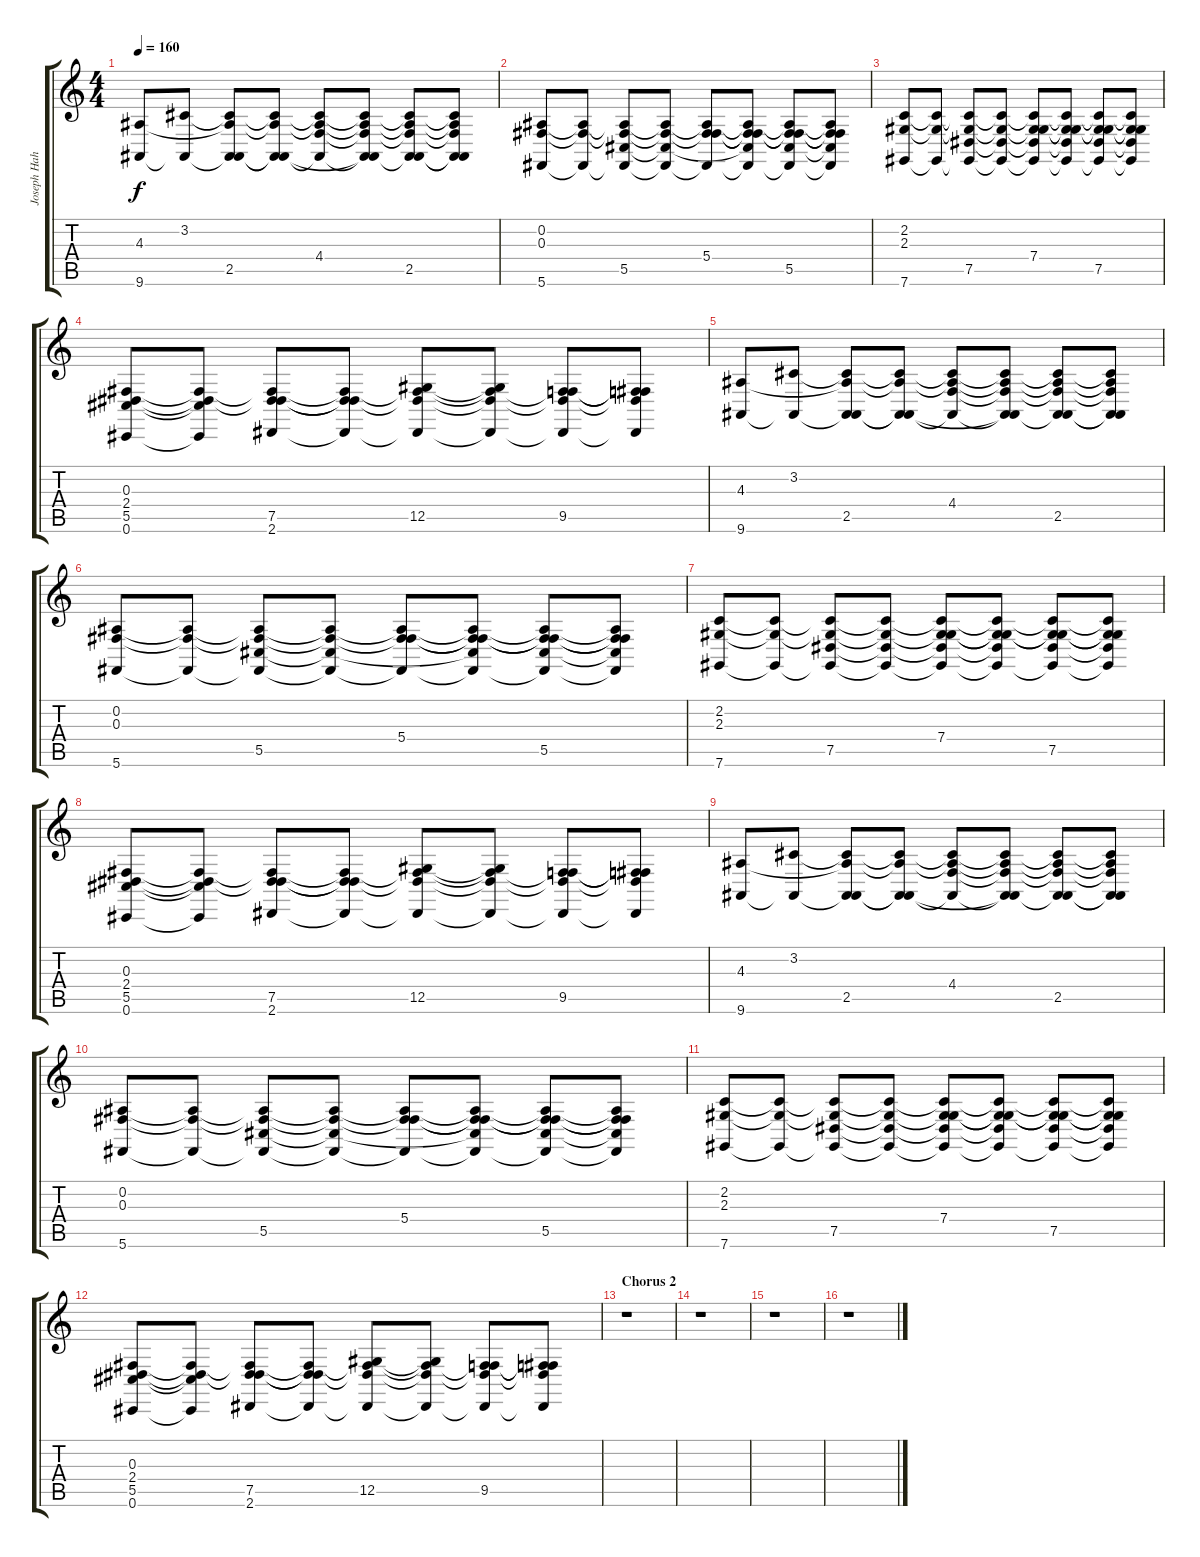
\track ("Joseph Hahn (Sampler)" "Joseph Hah") {instrument harpsichord}
\staff {score tabs}
\tuning (Eb4 Bb3 Gb3 Db3 Ab2 Db2) {hide}
\ts (4 4)
\tempo 160
\clef g2
\ks c
(4.3 9.6).8{dy f} (3.2 9.6{t}).8 (3.2{t} 4.3{t} 2.5 9.6{t}).8 (3.2{t} 4.3{t} 2.5{t} 9.6{t}).8 (3.2{t} 4.3{t} 4.4 9.6{t}).8 (3.2{t} 4.3{t} 4.4{t} 2.5{t} 9.6{t}).8 (3.2{t} 4.3{t} 4.4{t} 2.5 9.6{t}).8 (3.2{t} 4.3{t} 4.4{t} 2.5{t} 9.6{t}).8 |
(0.2 0.3 5.6).8 (0.2{t} 0.3{t} 5.6{t}).8 (0.2{t} 0.3{t} 5.5 5.6{t}).8 (0.2{t} 0.3{t} 5.5{t} 5.6{t}).8 (0.2{t} 0.3{t} 5.4 5.6{t}).8 (0.2{t} 0.3{t} 5.4{t} 5.5{t} 5.6{t}).8 (0.2{t} 0.3{t} 5.4{t} 5.5 5.6{t}).8 (0.2{t} 0.3{t} 5.4{t} 5.5{t} 5.6{t}).8 |
(2.2 2.3 7.6).8 (2.2{t} 2.3{t} 7.6{t}).8 (2.2{t} 2.3{t} 7.5 7.6{t}).8 (2.2{t} 2.3{t} 7.5{t} 7.6{t}).8 (2.2{t} 2.3{t} 7.4 7.5{t} 7.6{t}).8 (2.2{t} 2.3{t} 7.4{t} 7.5{t} 7.6{t}).8 (2.2{t} 2.3{t} 7.4{t} 7.5 7.6{t}).8 (2.2{t} 2.3{t} 7.4{t} 7.5{t} 7.6{t}).8 |
(0.3 2.4 5.5 0.6).8 (0.3{t} 2.4{t} 5.5{t} 0.6{t}).8 (0.3{t} 2.4{t} 7.5 2.6).8 (0.3{t} 2.4{t} 7.5{t} 2.6{t}).8 (0.3{t} 2.4{t} 12.5 2.6{t}).8 (0.3{t} 2.4{t} 12.5{t} 2.6{t}).8 (0.3{t} 2.4{t} 9.5 2.6{t}).8 (0.3{t} 2.4{t} 9.5{t} 2.6{t}).8 |
(4.3 9.6).8 (3.2 9.6{t}).8 (3.2{t} 4.3{t} 2.5 9.6{t}).8 (3.2{t} 4.3{t} 2.5{t} 9.6{t}).8 (3.2{t} 4.3{t} 4.4 9.6{t}).8 (3.2{t} 4.3{t} 4.4{t} 2.5{t} 9.6{t}).8 (3.2{t} 4.3{t} 4.4{t} 2.5 9.6{t}).8 (3.2{t} 4.3{t} 4.4{t} 2.5{t} 9.6{t}).8 |
(0.2 0.3 5.6).8 (0.2{t} 0.3{t} 5.6{t}).8 (0.2{t} 0.3{t} 5.5 5.6{t}).8 (0.2{t} 0.3{t} 5.5{t} 5.6{t}).8 (0.2{t} 0.3{t} 5.4 5.6{t}).8 (0.2{t} 0.3{t} 5.4{t} 5.5{t} 5.6{t}).8 (0.2{t} 0.3{t} 5.4{t} 5.5 5.6{t}).8 (0.2{t} 0.3{t} 5.4{t} 5.5{t} 5.6{t}).8 |
(2.2 2.3 7.6).8 (2.2{t} 2.3{t} 7.6{t}).8 (2.2{t} 2.3{t} 7.5 7.6{t}).8 (2.2{t} 2.3{t} 7.5{t} 7.6{t}).8 (2.2{t} 2.3{t} 7.4 7.5{t} 7.6{t}).8 (2.2{t} 2.3{t} 7.4{t} 7.5{t} 7.6{t}).8 (2.2{t} 2.3{t} 7.4{t} 7.5 7.6{t}).8 (2.2{t} 2.3{t} 7.4{t} 7.5{t} 7.6{t}).8 |
(0.3 2.4 5.5 0.6).8 (0.3{t} 2.4{t} 5.5{t} 0.6{t}).8 (0.3{t} 2.4{t} 7.5 2.6).8 (0.3{t} 2.4{t} 7.5{t} 2.6{t}).8 (0.3{t} 2.4{t} 12.5 2.6{t}).8 (0.3{t} 2.4{t} 12.5{t} 2.6{t}).8 (0.3{t} 2.4{t} 9.5 2.6{t}).8 (0.3{t} 2.4{t} 9.5{t} 2.6{t}).8 |
(4.3 9.6).8 (3.2 9.6{t}).8 (3.2{t} 4.3{t} 2.5 9.6{t}).8 (3.2{t} 4.3{t} 2.5{t} 9.6{t}).8 (3.2{t} 4.3{t} 4.4 9.6{t}).8 (3.2{t} 4.3{t} 4.4{t} 2.5{t} 9.6{t}).8 (3.2{t} 4.3{t} 4.4{t} 2.5 9.6{t}).8 (3.2{t} 4.3{t} 4.4{t} 2.5{t} 9.6{t}).8 |
(0.2 0.3 5.6).8 (0.2{t} 0.3{t} 5.6{t}).8 (0.2{t} 0.3{t} 5.5 5.6{t}).8 (0.2{t} 0.3{t} 5.5{t} 5.6{t}).8 (0.2{t} 0.3{t} 5.4 5.6{t}).8 (0.2{t} 0.3{t} 5.4{t} 5.5{t} 5.6{t}).8 (0.2{t} 0.3{t} 5.4{t} 5.5 5.6{t}).8 (0.2{t} 0.3{t} 5.4{t} 5.5{t} 5.6{t}).8 |
(2.2 2.3 7.6).8 (2.2{t} 2.3{t} 7.6{t}).8 (2.2{t} 2.3{t} 7.5 7.6{t}).8 (2.2{t} 2.3{t} 7.5{t} 7.6{t}).8 (2.2{t} 2.3{t} 7.4 7.5{t} 7.6{t}).8 (2.2{t} 2.3{t} 7.4{t} 7.5{t} 7.6{t}).8 (2.2{t} 2.3{t} 7.4{t} 7.5 7.6{t}).8 (2.2{t} 2.3{t} 7.4{t} 7.5{t} 7.6{t}).8 |
(0.3 2.4 5.5 0.6).8 (0.3{t} 2.4{t} 5.5{t} 0.6{t}).8 (0.3{t} 2.4{t} 7.5 2.6).8 (0.3{t} 2.4{t} 7.5{t} 2.6{t}).8 (0.3{t} 2.4{t} 12.5 2.6{t}).8 (0.3{t} 2.4{t} 12.5{t} 2.6{t}).8 (0.3{t} 2.4{t} 9.5 2.6{t}).8 (0.3{t} 2.4{t} 9.5{t} 2.6{t}).8 |
\section ("" "Chorus 2")
r.1 |
r.1 |
r.1 |
r.1
